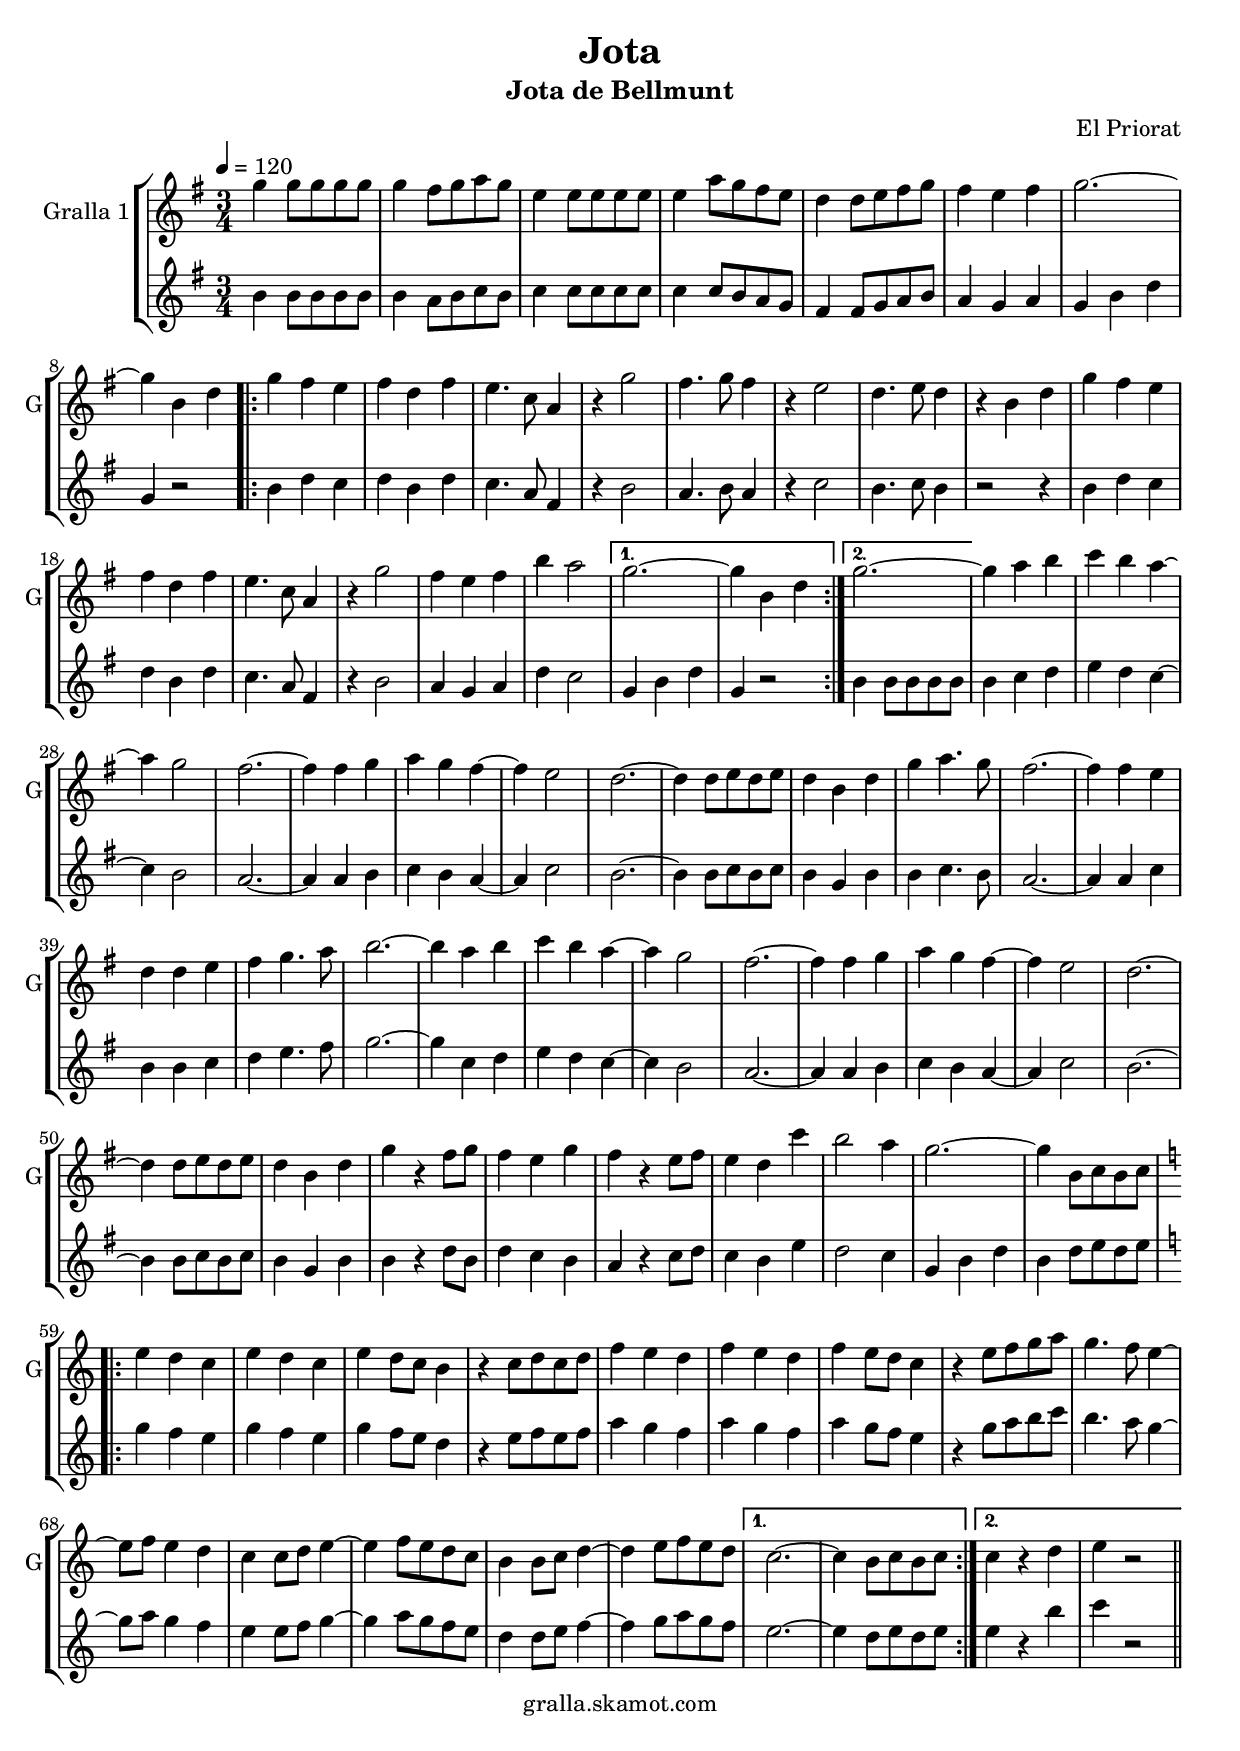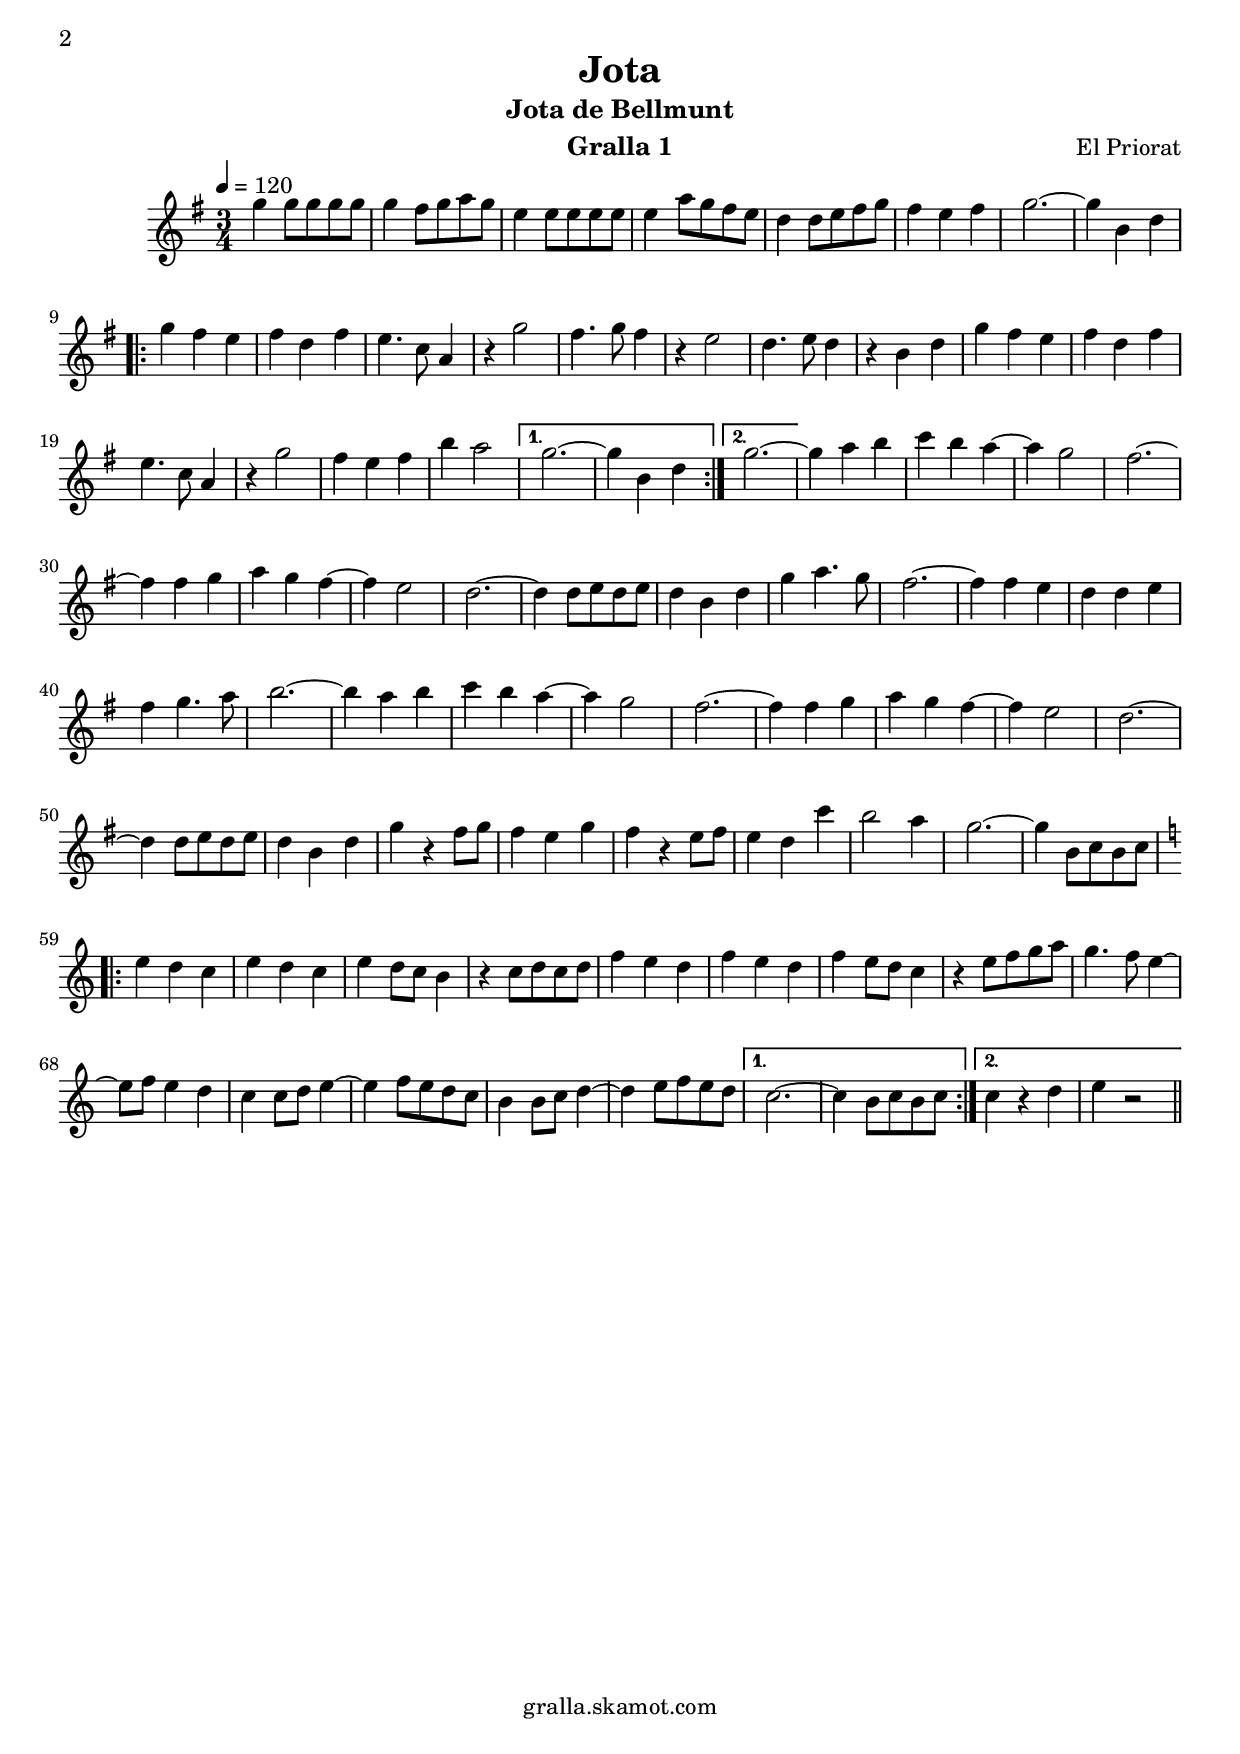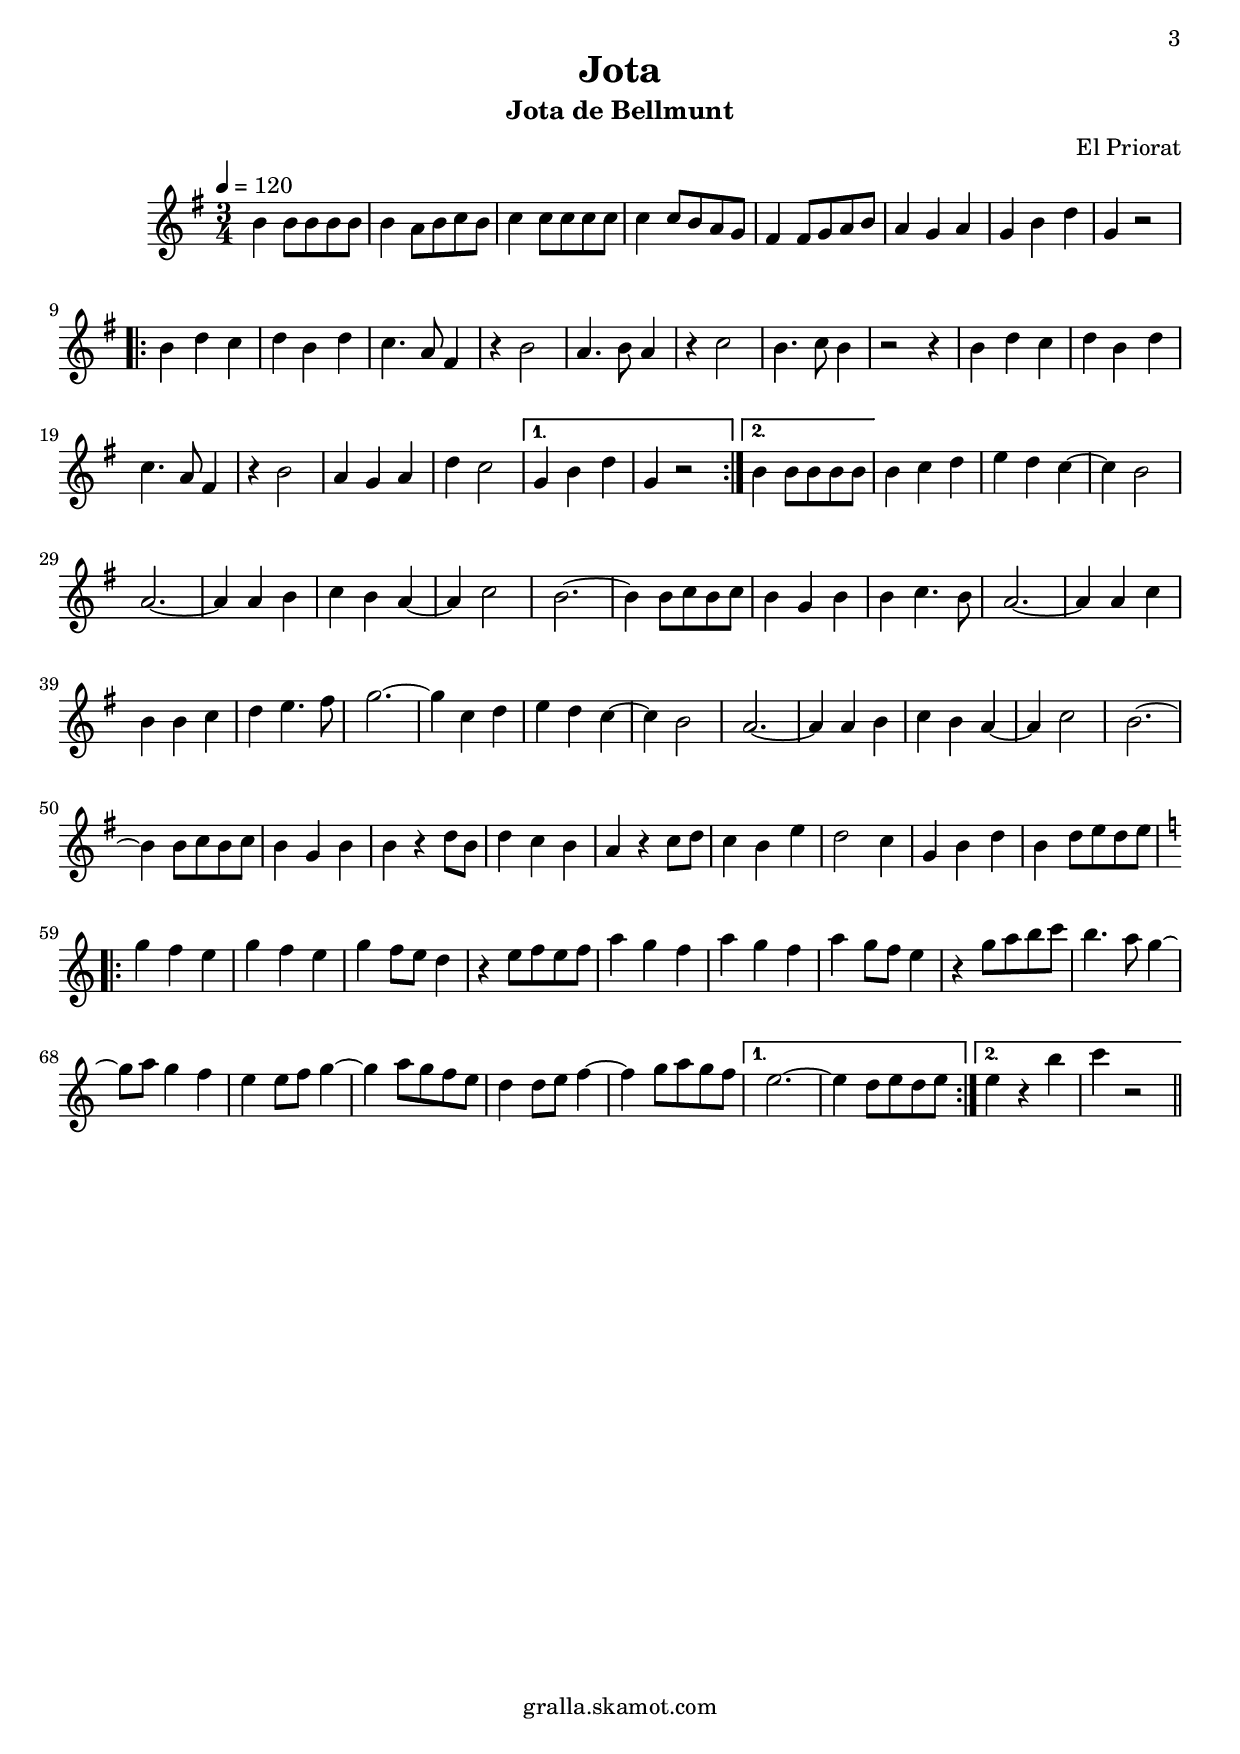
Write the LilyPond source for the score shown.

\version "2.16.2"

\header {
  dedication=""
  title="Jota"
  subtitle="Jota de Bellmunt"
  subsubtitle=""
  poet=""
  meter=""
  piece=""
  composer="El Priorat"
  arranger=""
  opus=""
  instrument=""
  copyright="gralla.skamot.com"
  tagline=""
}

liniaroAa =
\relative g''
{
  \tempo 4=120
  \clef treble
  \key g \major
  \time 3/4
  g4 g8 g g g  |
  g4 fis8 g a g  |
  e4 e8 e e e  |
  e4 a8 g fis e  |
  %05
  d4 d8 e fis g  |
  fis4 e fis  |
  g2. ~  |
  g4 b, d  |
  \repeat volta 2 { g4 fis e  |
  %10
  fis4 d fis  |
  e4. c8 a4  |
  r4 g'2  |
  fis4. g8 fis4  |
  r4 e2  |
  %15
  d4. e8 d4  |
  r4 b d  |
  g4 fis e  |
  fis4 d fis  |
  e4. c8 a4  |
  %20
  r4 g'2  |
  fis4 e fis  |
  b4 a2 }
  \alternative { { g2. ~  |
  g4 b, d }
  %25
  { g2. ~ } }
  g4 a b  |
  c4 b a ~  |
  a4 g2  |
  fis2. ~  |
  %30
  fis4 fis g  |
  a4 g fis ~  |
  fis4 e2  |
  d2. ~  |
  d4 d8 e d e  |
  %35
  d4 b d  |
  g4 a4. g8  |
  fis2. ~  |
  fis4 fis e  |
  d4 d e  |
  %40
  fis4 g4. a8  |
  b2. ~  |
  b4 a b  |
  c4 b a ~  |
  a4 g2  |
  %45
  fis2. ~  |
  fis4 fis g  |
  a4 g fis ~  |
  fis4 e2  |
  d2. ~  |
  %50
  d4 d8 e d e  |
  d4 b d  |
  g4 r fis8 g  |
  fis4 e g  |
  fis4 r e8 fis  |
  %55
  e4 d c'  |
  b2 a4  |
  g2. ~  |
  g4 b,8 c b c  |
  \key c \major   \repeat volta 2 { e4 d c  |
  %60
  e4 d c  |
  e4 d8 c b4  |
  r4 c8 d c d  |
  f4 e d  |
  f4 e d  |
  %65
  f4 e8 d c4  |
  r4 e8 f g a  |
  g4. f8 e4 ~  |
  e8 f e4 d  |
  c4 c8 d e4 ~  |
  %70
  e4 f8 e d c  |
  b4 b8 c d4 ~  |
  d4 e8 f e d }
  \alternative { { c2. ~  |
  c4 b8 c b c }
  %75
  { c4 r d  |
  e4 r2 } } \bar "||"
}

liniaroAb =
\relative b'
{
  \tempo 4=120
  \clef treble
  \key g \major
  \time 3/4
  b4 b8 b b b  |
  b4 a8 b c b  |
  c4 c8 c c c  |
  c4 c8 b a g  |
  %05
  fis4 fis8 g a b  |
  a4 g a  |
  g4 b d  |
  g,4 r2  |
  \repeat volta 2 { b4 d c  |
  %10
  d4 b d  |
  c4. a8 fis4  |
  r4 b2  |
  a4. b8 a4  |
  r4 c2  |
  %15
  b4. c8 b4  |
  r2 r4  |
  b4 d c  |
  d4 b d  |
  c4. a8 fis4  |
  %20
  r4 b2  |
  a4 g a  |
  d4 c2 }
  \alternative { { g4 b d  |
  g,4 r2 }
  %25
  { b4 b8 b b b } }
  b4 c d  |
  e4 d c ~  |
  c4 b2  |
  a2. ~  |
  %30
  a4 a b  |
  c4 b a ~  |
  a4 c2  |
  b2. ~  |
  b4 b8 c b c  |
  %35
  b4 g b  |
  b4 c4. b8  |
  a2. ~  |
  a4 a c  |
  b4 b c  |
  %40
  d4 e4. fis8  |
  g2. ~  |
  g4 c, d  |
  e4 d c ~  |
  c4 b2  |
  %45
  a2. ~  |
  a4 a b  |
  c4 b a ~  |
  a4 c2  |
  b2. ~  |
  %50
  b4 b8 c b c  |
  b4 g b  |
  b4 r d8 b  |
  d4 c b  |
  a4 r c8 d  |
  %55
  c4 b e  |
  d2 c4  |
  g4 b d  |
  b4 d8 e d e  |
  \key c \major   \repeat volta 2 { g4 f e  |
  %60
  g4 f e  |
  g4 f8 e d4  |
  r4 e8 f e f  |
  a4 g f  |
  a4 g f  |
  %65
  a4 g8 f e4  |
  r4 g8 a b c  |
  b4. a8 g4 ~  |
  g8 a g4 f  |
  e4 e8 f g4 ~  |
  %70
  g4 a8 g f e  |
  d4 d8 e f4 ~  |
  f4 g8 a g f }
  \alternative { { e2. ~  |
  e4 d8 e d e }
  %75
  { e4 r b'  |
  c4 r2 } } \bar "||"
}

\bookpart {
  \score {
    \new StaffGroup {
      \override Score.RehearsalMark.self-alignment-X = #LEFT
      <<
        \new Staff \with {instrumentName = #"Gralla 1" shortInstrumentName = #"G"} \liniaroAa
        \new Staff \with {instrumentName = #"" shortInstrumentName = #" "} \liniaroAb
      >>
    }
    \layout {}
  }
  \score { \unfoldRepeats
    \new StaffGroup {
      \override Score.RehearsalMark.self-alignment-X = #LEFT
      <<
        \new Staff \with {instrumentName = #"Gralla 1" shortInstrumentName = #"G"} \liniaroAa
        \new Staff \with {instrumentName = #"" shortInstrumentName = #" "} \liniaroAb
      >>
    }
    \midi {
      \set Staff.midiInstrument = "oboe"
      \set DrumStaff.midiInstrument = "drums"
    }
  }
}

\bookpart {
  \header {instrument="Gralla 1"}
  \score {
    \new StaffGroup {
      \override Score.RehearsalMark.self-alignment-X = #LEFT
      <<
        \new Staff \liniaroAa
      >>
    }
    \layout {}
  }
  \score { \unfoldRepeats
    \new StaffGroup {
      \override Score.RehearsalMark.self-alignment-X = #LEFT
      <<
        \new Staff \liniaroAa
      >>
    }
    \midi {
      \set Staff.midiInstrument = "oboe"
      \set DrumStaff.midiInstrument = "drums"
    }
  }
}

\bookpart {
  \header {instrument=""}
  \score {
    \new StaffGroup {
      \override Score.RehearsalMark.self-alignment-X = #LEFT
      <<
        \new Staff \liniaroAb
      >>
    }
    \layout {}
  }
  \score { \unfoldRepeats
    \new StaffGroup {
      \override Score.RehearsalMark.self-alignment-X = #LEFT
      <<
        \new Staff \liniaroAb
      >>
    }
    \midi {
      \set Staff.midiInstrument = "oboe"
      \set DrumStaff.midiInstrument = "drums"
    }
  }
}

